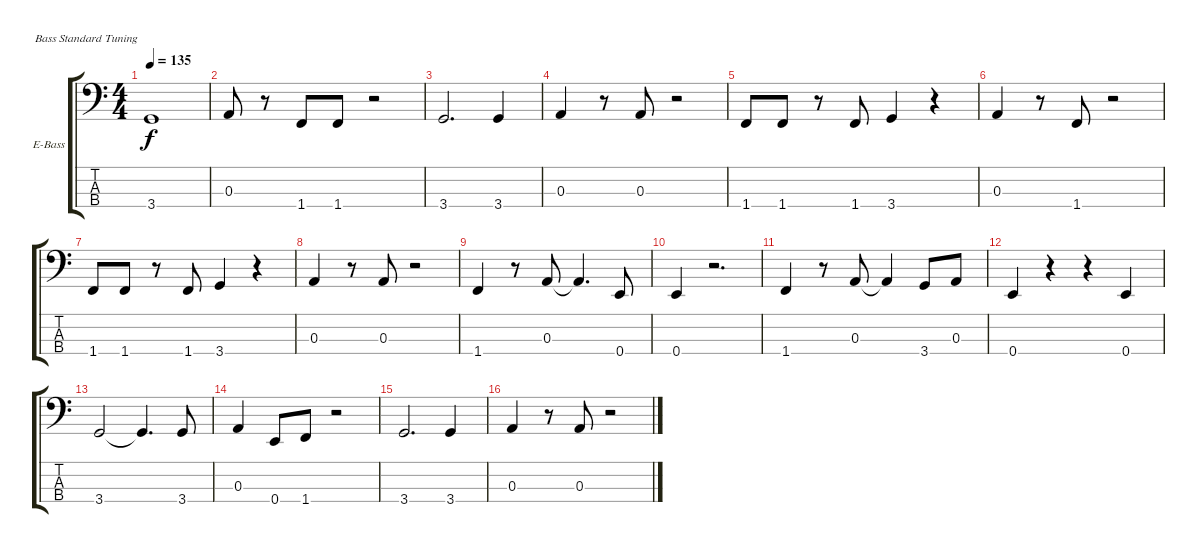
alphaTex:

\bracketExtendMode groupsimilarinstruments
\firstSystemTrackNameOrientation horizontal
\otherSystemsTrackNameOrientation horizontal
\track ("Electric Bass" "E-Bass") {instrument electricbassfinger}
\staff {score tabs}
\tuning (G2 D2 A1 E1)
\ts (4 4)
\tempo 135
\clef f4
\scale
0.333333
\ks c
3.4.1{dy f} |
\scale
0.333333 0.3.8 r.8 1.4.8 1.4.8 r.2 |
\scale
0.333333 3.4.2{d} 3.4.4 |
\scale
0.333333 0.3.4 r.8 0.3.8 r.2 |
\scale
0.333333 1.4.8 1.4.8 r.8 1.4.8 3.4.4 r.4 |
\scale
0.333333 0.3.4 r.8 1.4.8 r.2 |
\scale
0.333333 1.4.8 1.4.8 r.8 1.4.8 3.4.4 r.4 |
\scale
0.333333 0.3.4 r.8 0.3.8 r.2 |
\scale
0.333333 1.4.4 r.8 0.3.8 0.3{t}.4{d} 0.4.8 |
\scale
0.333333 0.4.4 r.2{d} |
\scale
0.333333 1.4.4 r.8 0.3.8 0.3{t}.4 3.4.8 0.3.8 |
\scale
0.333333 0.4.4 r.4 r.4 0.4.4 |
\scale
0.333333 3.4.2 3.4{t}.4{d} 3.4.8 |
\scale
0.333333 0.3.4 0.4.8 1.4.8 r.2 |
\scale
0.333333 3.4.2{d} 3.4.4 |
\scale
0.333333 0.3.4 r.8 0.3.8 r.2
